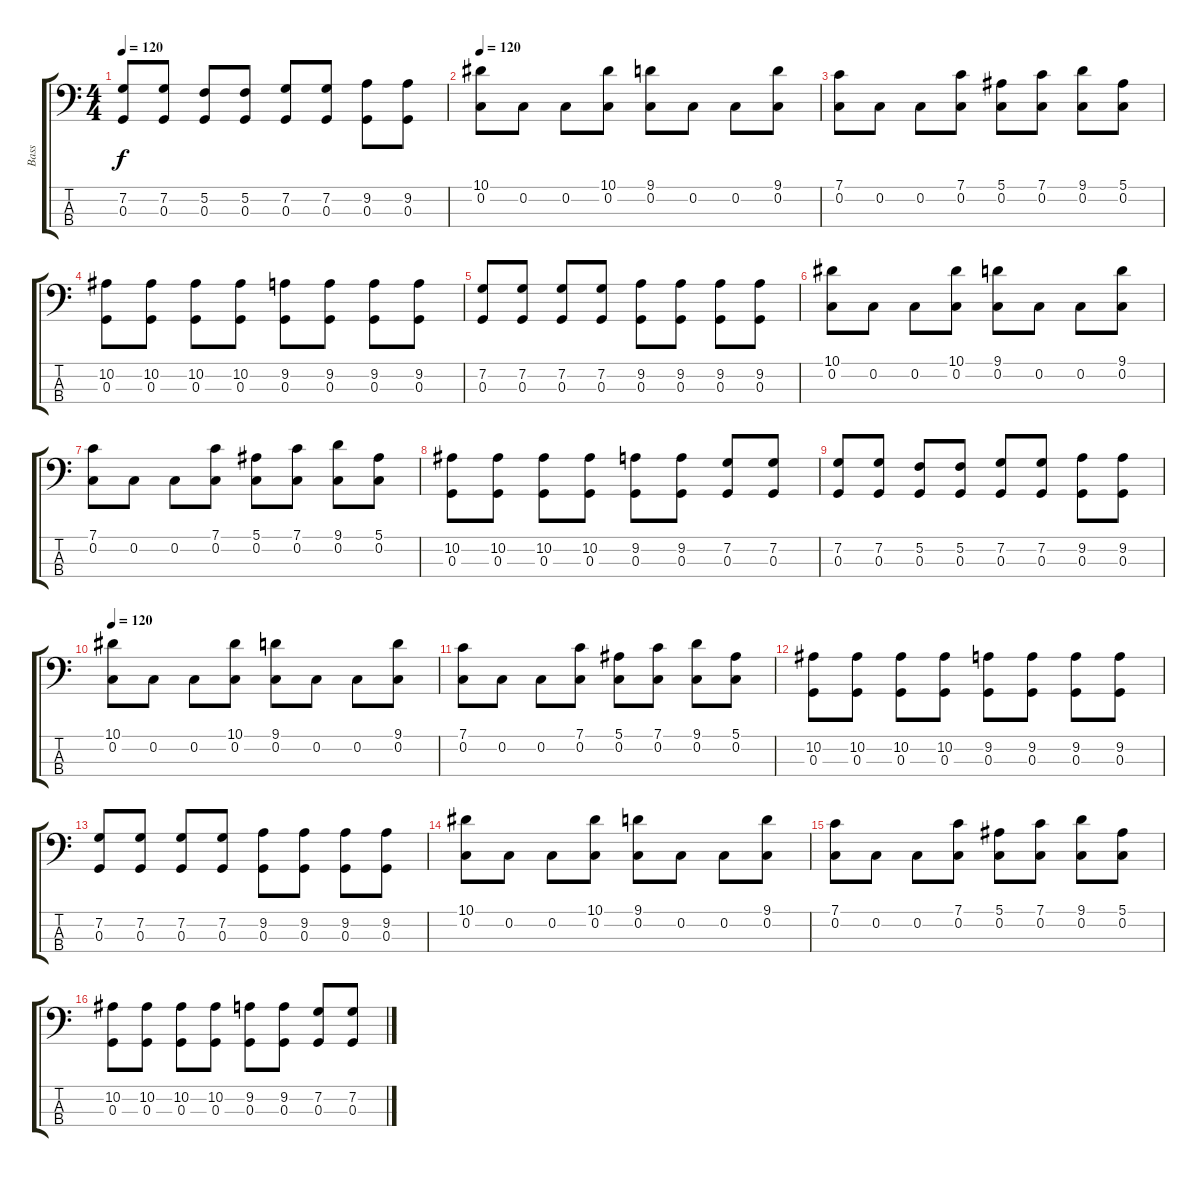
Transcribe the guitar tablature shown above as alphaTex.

\track ("Bass" "Bass") {instrument electricbasspick}
\staff {score tabs}
\tuning (F2 C2 G1 D1) {hide}
\ts (4 4)
\tempo 120
\clef f4
\ks c
(7.2 0.3).8{dy f} (7.2 0.3).8 (5.2 0.3).8 (5.2 0.3).8 (7.2 0.3).8 (7.2 0.3).8 (9.2 0.3).8 (9.2 0.3).8 |
\tempo 120
(10.1 0.2).8 0.2.8 0.2.8 (10.1 0.2).8 (9.1 0.2).8 0.2.8 0.2.8 (9.1 0.2).8 |
(7.1 0.2).8 0.2.8 0.2.8 (7.1 0.2).8 (5.1 0.2).8 (7.1 0.2).8 (9.1 0.2).8 (5.1 0.2).8 |
(10.2 0.3).8 (10.2 0.3).8 (10.2 0.3).8 (10.2 0.3).8 (9.2 0.3).8 (9.2 0.3).8 (9.2 0.3).8 (9.2 0.3).8 |
(7.2 0.3).8 (7.2 0.3).8 (7.2 0.3).8 (7.2 0.3).8 (9.2 0.3).8 (9.2 0.3).8 (9.2 0.3).8 (9.2 0.3).8 |
(10.1 0.2).8 0.2.8 0.2.8 (10.1 0.2).8 (9.1 0.2).8 0.2.8 0.2.8 (9.1 0.2).8 |
(7.1 0.2).8 0.2.8 0.2.8 (7.1 0.2).8 (5.1 0.2).8 (7.1 0.2).8 (9.1 0.2).8 (5.1 0.2).8 |
(10.2 0.3).8 (10.2 0.3).8 (10.2 0.3).8 (10.2 0.3).8 (9.2 0.3).8 (9.2 0.3).8 (7.2 0.3).8 (7.2 0.3).8 |
(7.2 0.3).8 (7.2 0.3).8 (5.2 0.3).8 (5.2 0.3).8 (7.2 0.3).8 (7.2 0.3).8 (9.2 0.3).8 (9.2 0.3).8 |
\tempo 120
(10.1 0.2).8 0.2.8 0.2.8 (10.1 0.2).8 (9.1 0.2).8 0.2.8 0.2.8 (9.1 0.2).8 |
(7.1 0.2).8 0.2.8 0.2.8 (7.1 0.2).8 (5.1 0.2).8 (7.1 0.2).8 (9.1 0.2).8 (5.1 0.2).8 |
(10.2 0.3).8 (10.2 0.3).8 (10.2 0.3).8 (10.2 0.3).8 (9.2 0.3).8 (9.2 0.3).8 (9.2 0.3).8 (9.2 0.3).8 |
(7.2 0.3).8 (7.2 0.3).8 (7.2 0.3).8 (7.2 0.3).8 (9.2 0.3).8 (9.2 0.3).8 (9.2 0.3).8 (9.2 0.3).8 |
(10.1 0.2).8 0.2.8 0.2.8 (10.1 0.2).8 (9.1 0.2).8 0.2.8 0.2.8 (9.1 0.2).8 |
(7.1 0.2).8 0.2.8 0.2.8 (7.1 0.2).8 (5.1 0.2).8 (7.1 0.2).8 (9.1 0.2).8 (5.1 0.2).8 |
(10.2 0.3).8 (10.2 0.3).8 (10.2 0.3).8 (10.2 0.3).8 (9.2 0.3).8 (9.2 0.3).8 (7.2 0.3).8 (7.2 0.3).8
